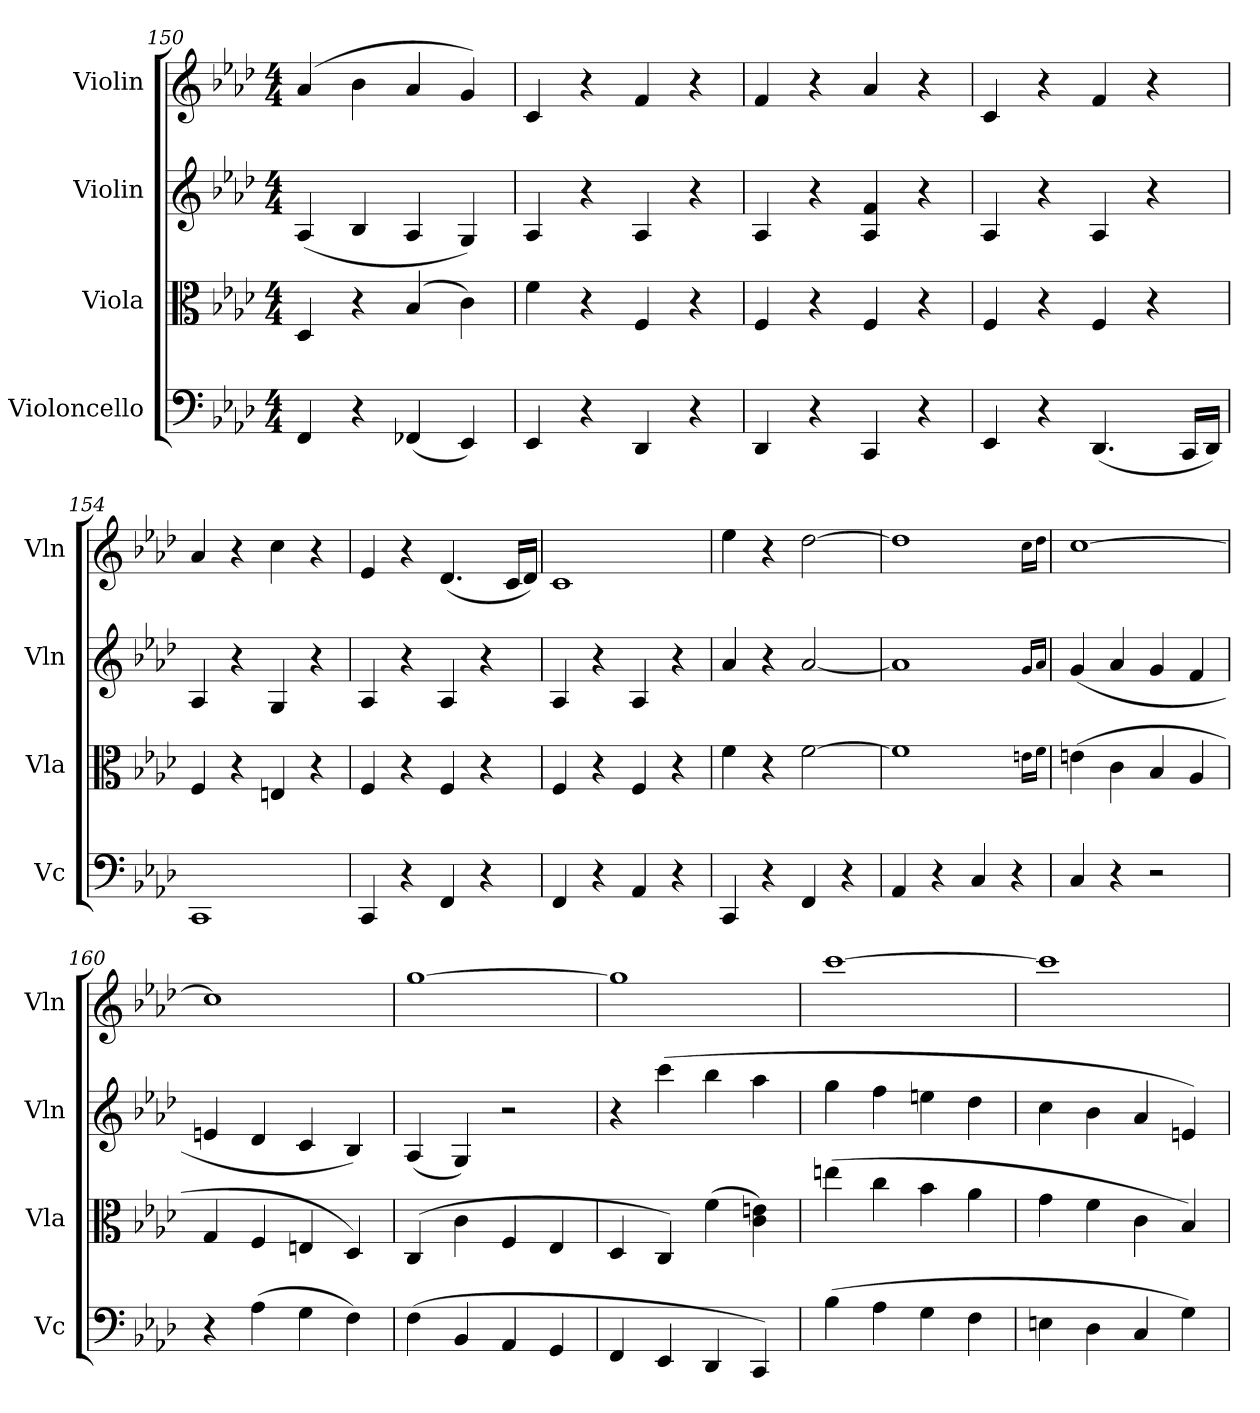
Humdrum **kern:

**kern	**kern	**kern	**kern
*part4	*part3	*part2	*part1
*staff4	*staff3	*staff2	*staff1
*I"Violoncello	*I"Viola	*I"Violin	*I"Violin
*I'Vc	*I'Vla	*I'Vln	*I'Vln
*clefF4	*clefC3	*clefG2	*clefG2
*k[b-e-a-d-]	*k[b-e-a-d-]	*k[b-e-a-d-]	*k[b-e-a-d-]
*M4/4	*M4/4	*M4/4	*M4/4
=150	=150	=150	=150
4FF/	4D-/	(4A-/	(4a-/
4r	4r	4B-/	4b-\
(4FF-X/	(4B-/	4A-/	4a-/
4EE-/)	4c\)	4G/)	4g/)
=151	=151	=151	=151
4EE-/	4f\	4A-/	4c/
4r	4r	4r	4r
4DD-/	4F/	4A-/	4f/
4r	4r	4r	4r
=152	=152	=152	=152
4DD-/	4F/	4A-/	4f/
4r	4r	4r	4r
4CC/	4F/	4A-/ 4f/	4a-/
4r	4r	4r	4r
=153	=153	=153	=153
4EE-/	4F/	4A-/	4c/
4r	4r	4r	4r
(4.DD-	4F/	4A-/	4f/
.	4r	4r	4r
16CC/LL	.	.	.
16DD-/JJ)	.	.	.
=154	=154	=154	=154
1CC	4F/	4A-/	4a-/
.	4r	4r	4r
.	4En/	4G/	4cc\
.	4r	4r	4r
=155	=155	=155	=155
4CC/	4F/	4A-/	4e-/
4r	4r	4r	4r
4FF/	4F/	4A-/	(4.d-
4r	4r	4r	.
.	.	.	16c/LL
.	.	.	16d-/JJ)
=156	=156	=156	=156
4FF/	4F/	4A-/	1c
4r	4r	4r	.
4AA-/	4F/	4A-/	.
4r	4r	4r	.
=157	=157	=157	=157
4CC/	4f\	4a-/	4ee-\
4r	4r	4r	4r
4FF/	[2f\	[2a-/	[2dd-\
4r	.	.	.
=158	=158	=158	=158
4AA-/	1f\]	1a-/]	1dd-\]
4r	.	.	.
4C/	.	.	.
4r	.	.	.
.	16qen\LL	16qg/LL	16qcc\LL
.	16qf\JJ	16qa-/JJ	16qdd-\JJ
=159	=159	=159	=159
4C/	(4en\	(4g/	[1cc
4r	4c\	4a-/	.
2r	4B-/	4g/	.
.	4A-/	4f/	.
=160	=160	=160	=160
4r	4G/	4en/	1cc]
(4A-\	4F/	4d-/	.
4G\	4En/	4c/	.
4F\)	4D-/)	4B-/)	.
=161	=161	=161	=161
(4F\	(4C/	(4A-/	[1gg
4BB-/	4c\	4G/)	.
4AA-/	4F/	2r	.
4GG/	4E-/	.	.
=162	=162	=162	=162
4FF/	4D-/	4r	1gg]
4EE-/	4C/)	(4ccc\	.
4DD-/	(4f\	4bb-\	.
4CC/)	4c\ 4en\)	4aa-\	.
=163	=163	=163	=163
(4B-\	(4een\	4gg\	[1ccc
4A-\	4cc\	4ff\	.
4G\	4b-\	4een\	.
4F\	4a-\	4dd-\	.
=164	=164	=164	=164
4En\	4g\	4cc\	1ccc]
4D-\	4f\	4b-\	.
4C/	4c\	4a-/	.
4G\)	4B-/)	4en/)	.
=	=	=	=
*-	*-	*-	*-
